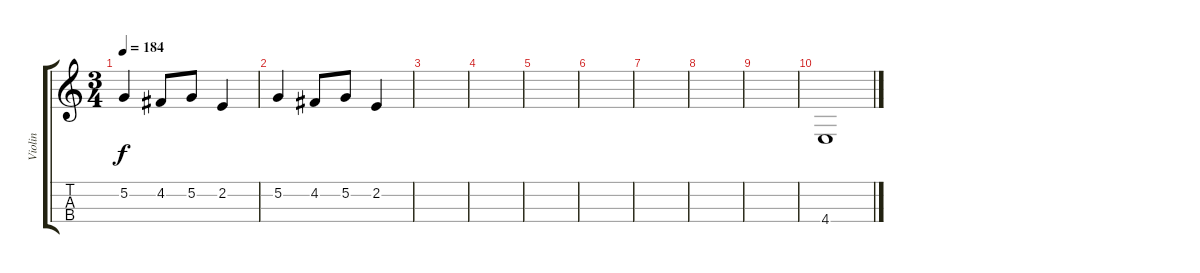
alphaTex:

\track ("Violin" "Violin") {instrument violin}
\staff {score tabs}
\tuning (A4 D4 G3 C3) {hide}
\ts (3 4)
\tempo 184
\clef g2
\ks c
5.2.4{dy f} 4.2.8 5.2.8 2.2.4 |
5.2.4 4.2.8 5.2.8 2.2.4 |
|
|
|
|
|
|
|
4.4.1
